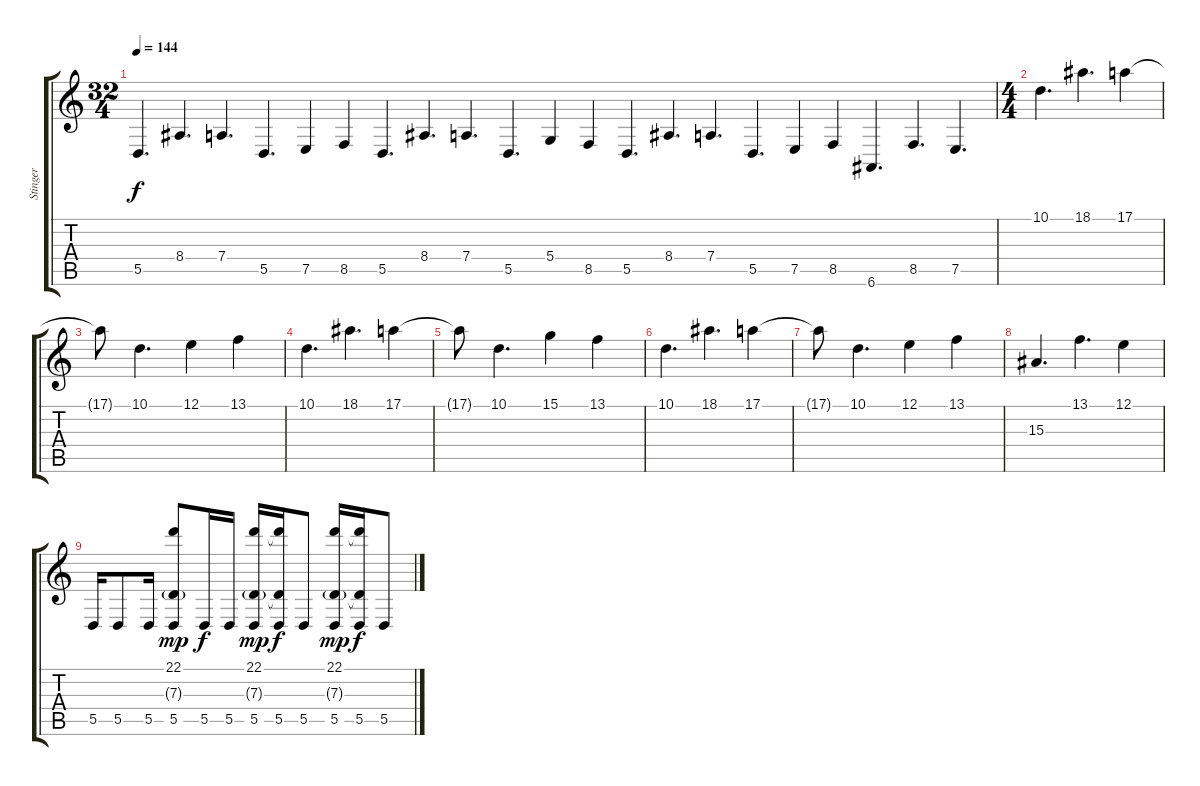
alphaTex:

\track ("Stinger" "Stinger") {instrument stringensemble1}
\staff {score tabs}
\tuning (E4 B3 G3 D3 A2 E2) {hide}
\ts (32 4)
\tempo 144
\clef g2
\ks c
5.5.4{d dy f volume 10 instrument choiraahs} 8.4.4{d} 7.4.4{d} 5.5.4{d} 7.5.4 8.5.4 5.5.4{d} 8.4.4{d} 7.4.4{d} 5.5.4{d} 5.4.4 8.5.4 5.5.4{d} 8.4.4{d} 7.4.4{d} 5.5.4{d} 7.5.4 8.5.4 6.6.4{d} 8.5.4{d} 7.5.4{d} |
\ts (4 4)
10.1.4{d instrument stringensemble1} 18.1.4{d} 17.1.4 |
17.1{t}.8 10.1.4{d} 12.1.4 13.1.4 |
10.1.4{d} 18.1.4{d} 17.1.4 |
17.1{t}.8 10.1.4{d} 15.1.4 13.1.4 |
10.1.4{d} 18.1.4{d} 17.1.4 |
17.1{t}.8 10.1.4{d} 12.1.4 13.1.4 |
15.3.4{d} 13.1.4{d} 12.1.4 |
5.5.16{volume 16 instrument ocarina} 5.5.8 5.5.16 (22.1 7.3{g} 5.5).8{dy mp volume 14 balance 0 instrument ocarina} 5.5.16{dy f} 5.5.16 (22.1 7.3{g} 5.5).16{dy mp volume 14 balance 16 instrument ocarina} (22.1{t} 7.3{t} 5.5).16{dy f} 5.5.8 (22.1 7.3{g} 5.5).16{dy mp volume 14 balance 0 instrument ocarina} (22.1{t} 7.3{t} 5.5).16{dy f} 5.5.8
